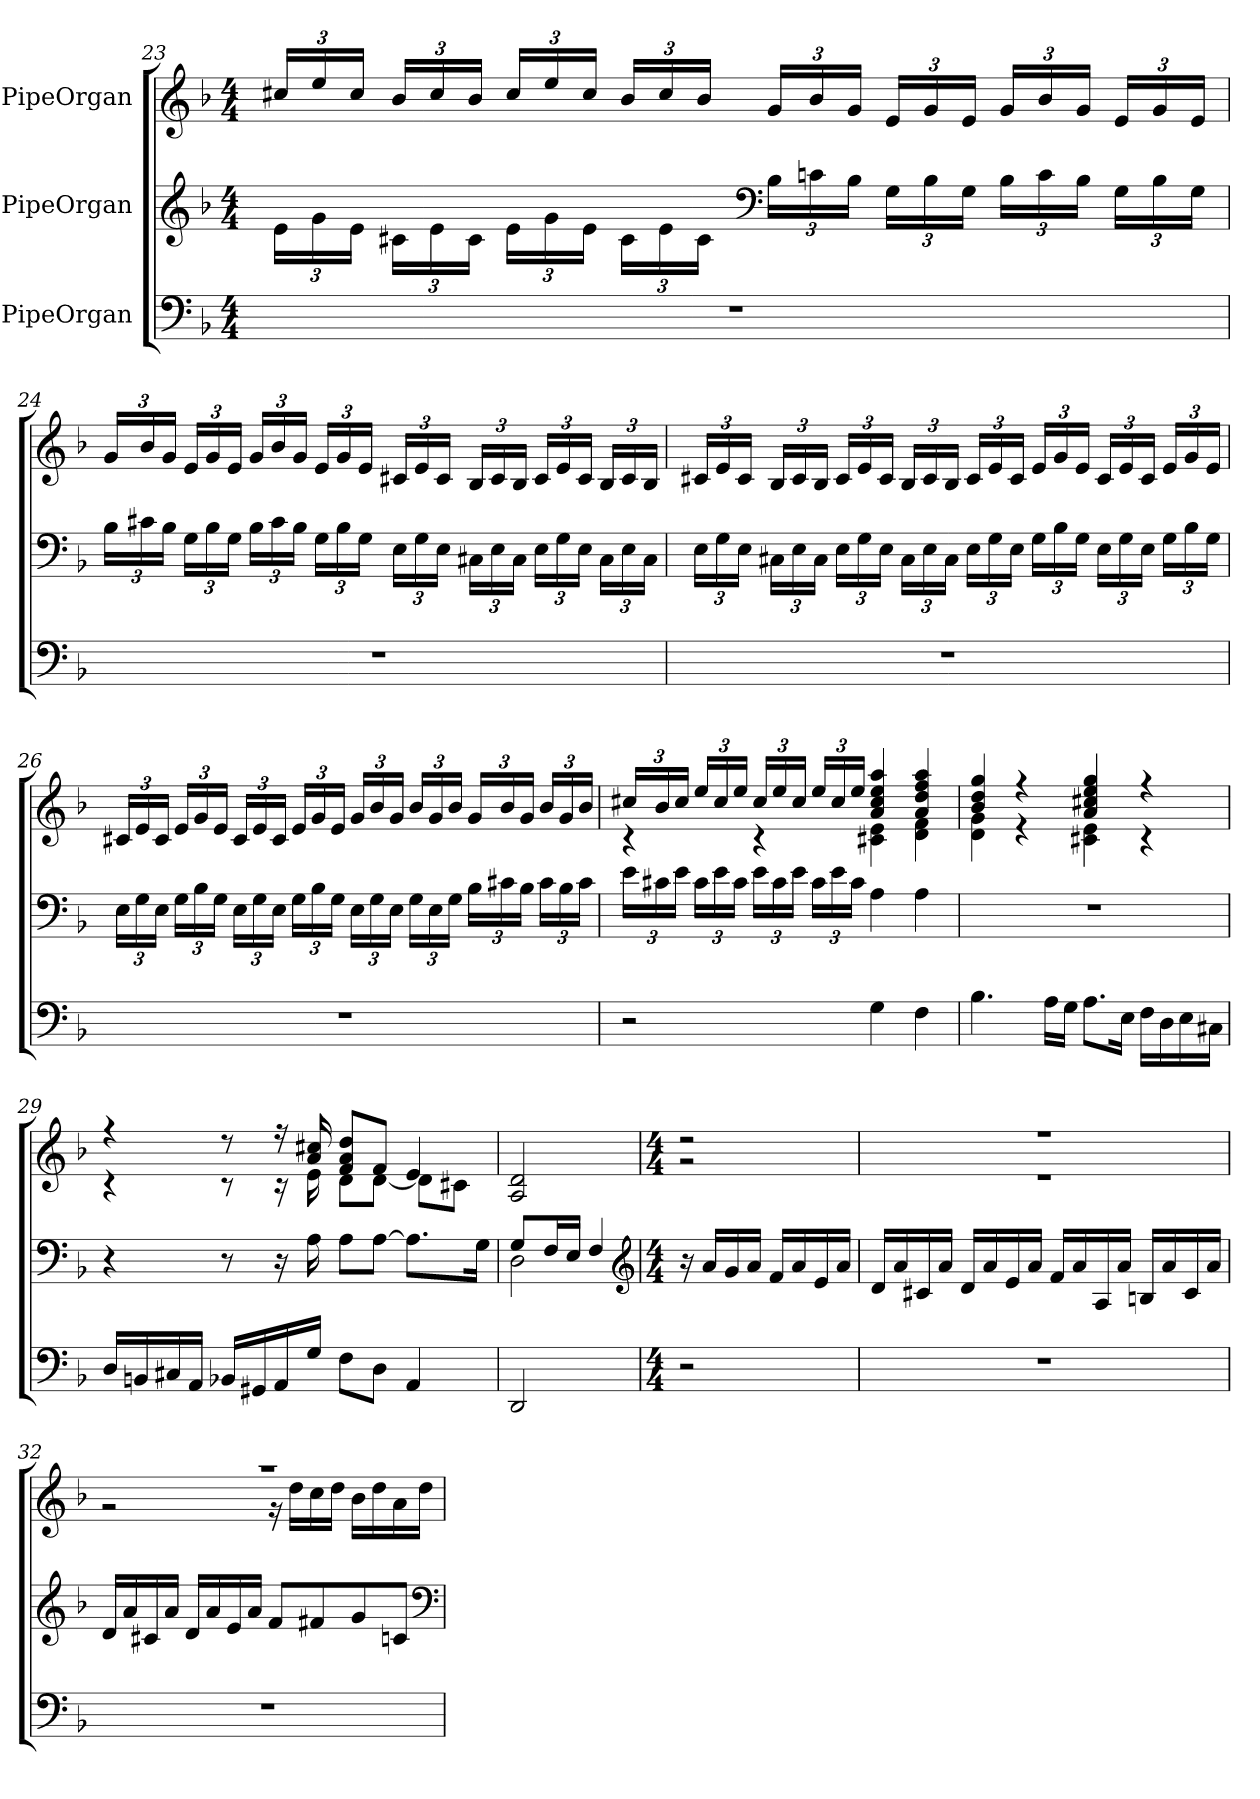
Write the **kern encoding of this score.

**kern	**kern	**kern
*part3	*part2	*part1
*staff3	*staff2	*staff1
*I"PipeOrgan	*I"PipeOrgan	*I"PipeOrgan
*clefF4	*clefG2	*clefG2
*k[b-]	*k[b-]	*k[b-]
*M4/4	*M4/4	*M4/4
=23	=23	=23
1r	24e\LL	24cc#X/LL
.	24g\	24ee/
.	24e\JJ	24cc#/JJ
.	24c#X\LL	24b-/LL
.	24e\	24cc#/
.	24c#\JJ	24b-/JJ
.	24e\LL	24cc#/LL
.	24g\	24ee/
.	24e\JJ	24cc#/JJ
.	24c#\LL	24b-/LL
.	24e\	24cc#/
.	24c#\JJ	24b-/JJ
*	*clefF4	*
.	24B-\LL	24g/LL
.	24cn\	24b-/
.	24B-\JJ	24g/JJ
.	24G\LL	24e/LL
.	24B-\	24g/
.	24G\JJ	24e/JJ
.	24B-\LL	24g/LL
.	24c\	24b-/
.	24B-\JJ	24g/JJ
.	24G\LL	24e/LL
.	24B-\	24g/
.	24G\JJ	24e/JJ
=24	=24	=24
1r	24B-\LL	24g/LL
.	24c#X\	24b-/
.	24B-\JJ	24g/JJ
.	24G\LL	24e/LL
.	24B-\	24g/
.	24G\JJ	24e/JJ
.	24B-\LL	24g/LL
.	24c#\	24b-/
.	24B-\JJ	24g/JJ
.	24G\LL	24e/LL
.	24B-\	24g/
.	24G\JJ	24e/JJ
.	24E\LL	24c#X/LL
.	24G\	24e/
.	24E\JJ	24c#/JJ
.	24C#X\LL	24B-/LL
.	24E\	24c#/
.	24C#\JJ	24B-/JJ
.	24E\LL	24c#/LL
.	24G\	24e/
.	24E\JJ	24c#/JJ
.	24C#\LL	24B-/LL
.	24E\	24c#/
.	24C#\JJ	24B-/JJ
=25	=25	=25
1r	24E\LL	24c#X/LL
.	24G\	24e/
.	24E\JJ	24c#/JJ
.	24C#X\LL	24B-/LL
.	24E\	24c#/
.	24C#\JJ	24B-/JJ
.	24E\LL	24c#/LL
.	24G\	24e/
.	24E\JJ	24c#/JJ
.	24C#\LL	24B-/LL
.	24E\	24c#/
.	24C#\JJ	24B-/JJ
.	24E\LL	24c#/LL
.	24G\	24e/
.	24E\JJ	24c#/JJ
.	24G\LL	24e/LL
.	24B-\	24g/
.	24G\JJ	24e/JJ
.	24E\LL	24c#/LL
.	24G\	24e/
.	24E\JJ	24c#/JJ
.	24G\LL	24e/LL
.	24B-\	24g/
.	24G\JJ	24e/JJ
=26	=26	=26
1r	24E\LL	24c#X/LL
.	24G\	24e/
.	24E\JJ	24c#/JJ
.	24G\LL	24e/LL
.	24B-\	24g/
.	24G\JJ	24e/JJ
.	24E\LL	24c#/LL
.	24G\	24e/
.	24E\JJ	24c#/JJ
.	24G\LL	24e/LL
.	24B-\	24g/
.	24G\JJ	24e/JJ
.	24E\LL	24g/LL
.	24G\	24b-/
.	24E\JJ	24g/JJ
.	24G\LL	24b-/LL
.	24E\	24g/
.	24G\JJ	24b-/JJ
.	24B-\LL	24g/LL
.	24c#X\	24b-/
.	24B-\JJ	24g/JJ
.	24c#\LL	24b-/LL
.	24B-\	24g/
.	24c#\JJ	24b-/JJ
=27	=27	=27
*	*	*^
2r	24e\LL	24cc#X/LL	4r
.	24c#X\	24b-/	.
.	24e\JJ	24cc#/JJ	.
.	24c#\LL	24ee/LL	.
.	24e\	24cc#/	.
.	24c#\JJ	24ee/JJ	.
.	24e\LL	24cc#/LL	4r
.	24c#\	24ee/	.
.	24e\JJ	24cc#/JJ	.
.	24c#\LL	24ee/LL	.
.	24e\	24cc#/	.
.	24c#\JJ	24ee/JJ	.
4G\	4A\	4a/ 4cc#/ 4ee/ 4aa/	4c#X\ 4e\
4F\	4A\	4a/ 4dd/ 4ff/ 4aa/	4d\ 4f\
=28	=28	=28	=28
4.B-\	1r	4b-/ 4dd/ 4gg/	4d\ 4g\
.	.	4r	4r
16A\LL	.	.	.
16G\JJ	.	.	.
8.A\L	.	4a/ 4cc#X/ 4ee/ 4gg/	4c#X\ 4e\
16E\Jk	.	.	.
16F\LL	.	4r	4r
16D\	.	.	.
16E\	.	.	.
16C#X\JJ	.	.	.
=29	=29	=29	=29
16D/LL	4r	4r	4r
16BBn/	.	.	.
16C#X/	.	.	.
16AA/JJ	.	.	.
16BB-X/LL	8r	8r	8r
16GG#X/	.	.	.
16AA/	16r	16r	16r
16G/JJ	16A\	16a/ 16cc#X/	16e\
8F\L	8A\L	8f/ 8a/ 8dd/L	8d\L
8D\J	[8A\J	8f/J	[8d\J
4AA/	8.A\L]	4e/	8d\L]
.	.	.	8c#X\J
.	16G\Jk	.	.
*	*	*v	*v
=30	=30	=30
*	*^	*
2DD/	8G/L	2D\	2A/ 2d/
.	16F/L	.	.
.	16E/JJ	.	.
.	4F/	.	.
*	*v	*v	*
*	*clefG2	*
=	=	=
*M4/4	*M4/4	*M4/4
*	*	*MM100
*	*	*^
2r	16r	2r	2r
.	16a/LL	.	.
.	16g/	.	.
.	16a/JJ	.	.
.	16f/LL	.	.
.	16a/	.	.
.	16e/	.	.
.	16a/JJ	.	.
=31	=31	=31	=31
1r	16d/LL	1r	1r
.	16a/	.	.
.	16c#X/	.	.
.	16a/JJ	.	.
.	16d/LL	.	.
.	16a/	.	.
.	16e/	.	.
.	16a/JJ	.	.
.	16f/LL	.	.
.	16a/	.	.
.	16A/	.	.
.	16a/JJ	.	.
.	16Bn/LL	.	.
.	16a/	.	.
.	16c#/	.	.
.	16a/JJ	.	.
=32	=32	=32	=32
1r	16d/LL	1r	2r
.	16a/	.	.
.	16c#X/	.	.
.	16a/JJ	.	.
.	16d/LL	.	.
.	16a/	.	.
.	16e/	.	.
.	16a/JJ	.	.
.	8f/L	.	16r
.	.	.	16dd\LL
.	8f#X/	.	16cc\
.	.	.	16dd\JJ
.	8g/	.	16b-\LL
.	.	.	16dd\
.	8cn/J	.	16a\
.	.	.	16dd\JJ
*	*	*v	*v
*	*clefF4	*
=	=	=
*-	*-	*-
